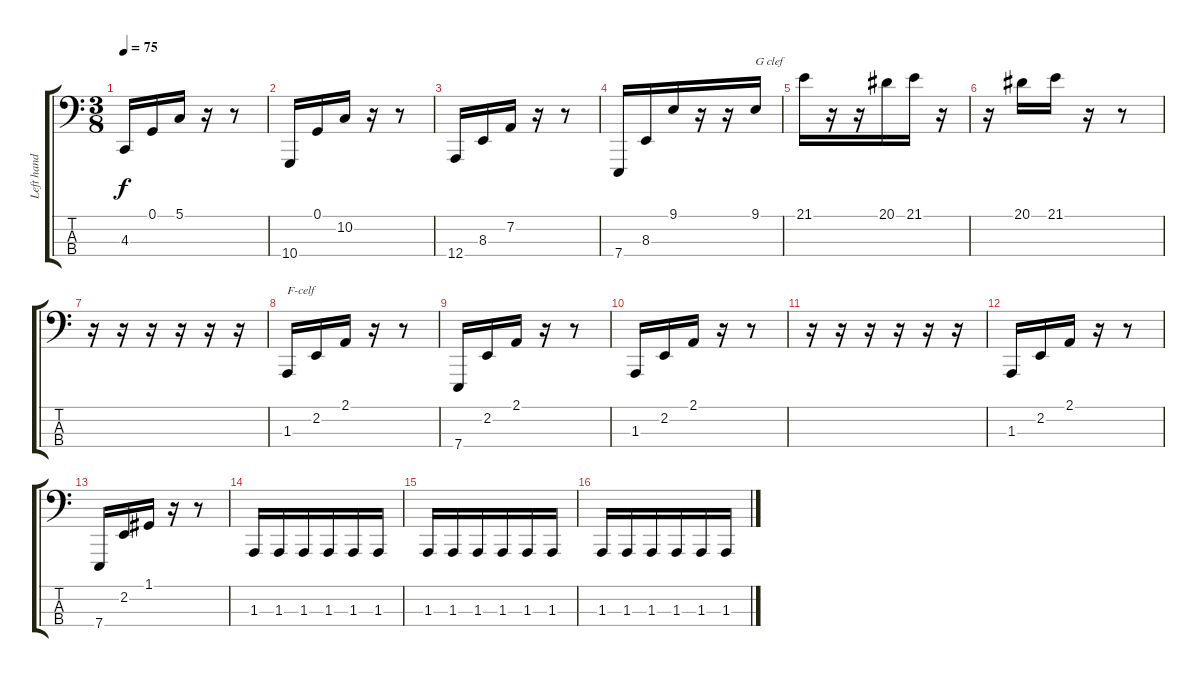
\track ("Left hand" "Left hand") {instrument acousticgrandpiano}
\staff {score tabs}
\tuning (G2 D2 Ab1 A0) {hide}
\ts (3 8)
\tempo 75
\clef f4
\ks c
4.3.16{dy f} 0.1.16 5.1.16 r.16 r.8 |
10.4.16 0.1.16 10.2.16 r.16 r.8 |
12.4.16 8.3.16 7.2.16 r.16 r.8 |
7.4.16{instrument acousticgrandpiano} 8.3.16 9.1.16 r.16 r.16 9.1.16{txt "G clef"} |
21.1.16 r.16 r.16 20.1.16 21.1.16 r.16 |
r.16 20.1.16 21.1.16 r.16 r.8 |
r.16 r.16 r.16 r.16 r.16 r.16 |
1.3.16{txt "F-celf"} 2.2.16 2.1.16 r.16 r.8 |
7.4.16 2.2.16 2.1.16 r.16 r.8 |
1.3.16 2.2.16 2.1.16 r.16 r.8 |
r.16 r.16 r.16 r.16 r.16 r.16 |
1.3.16 2.2.16 2.1.16 r.16 r.8 |
7.4.16 2.2.16 1.1.16 r.16 r.8 |
1.3.16 1.3.16 1.3.16 1.3.16 1.3.16 1.3.16 |
1.3.16 1.3.16 1.3.16 1.3.16 1.3.16 1.3.16 |
1.3.16 1.3.16 1.3.16 1.3.16 1.3.16 1.3.16
